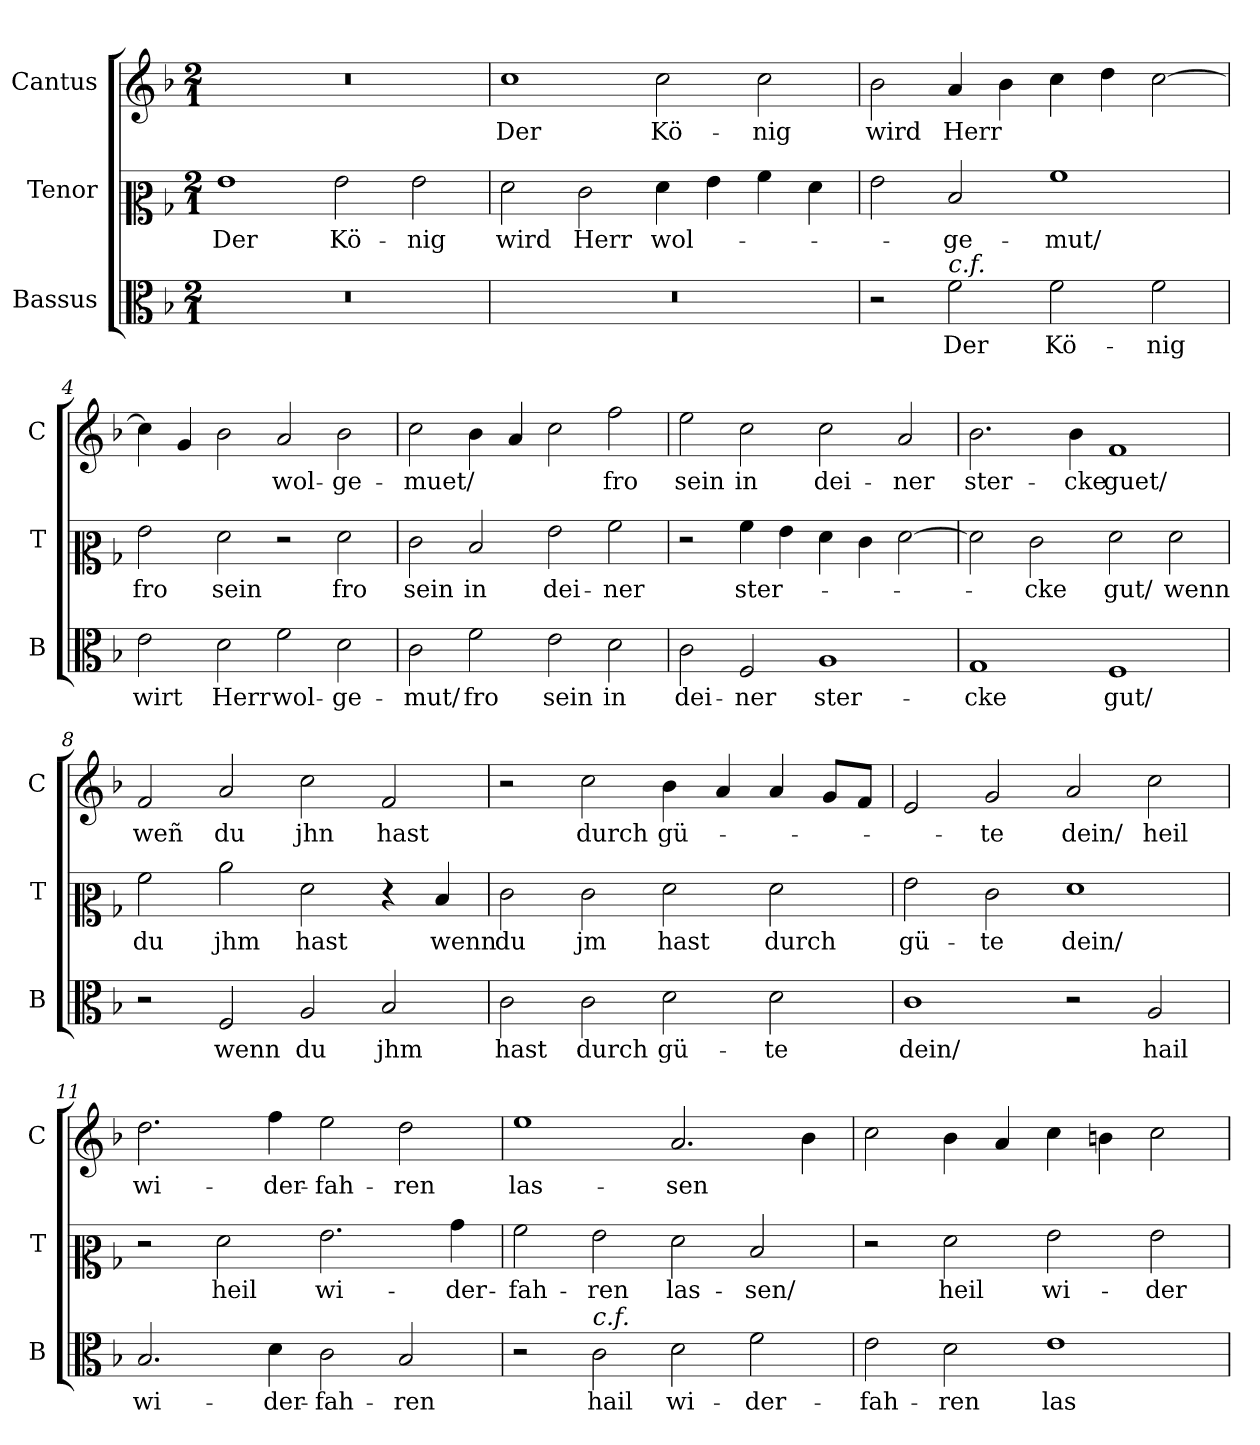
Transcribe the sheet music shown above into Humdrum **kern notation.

**kern	**text	**kern	**text	**kern	**text
*part3	*part3	*part2	*part2	*part1	*part1
*staff3	*staff3	*staff2	*staff2	*staff1	*staff1
*I"Bassus	*	*I"Tenor	*	*I"Cantus	*
*I'B	*	*I'T	*	*I'C	*
*clefC3	*	*clefC2	*	*clefG2	*
*k[b-]	*	*k[b-]	*	*k[b-]	*
*F:ion	*	*F:ion	*	*F:ion	*
*M2/1	*	*M2/1	*	*M2/1	*
*MM180	*	*MM180	*	*MM180	*
=1	=1	=1	=1	=1	=1
0r	.	1g	Der	0r	.
.	.	2g	Kö-	.	.
.	.	2g	-nig	.	.
=2	=2	=2	=2	=2	=2
0r	.	2f	wird	1cc	Der
.	.	2e	Herr	.	.
.	.	4f	wol-	2cc	Kö-
.	.	4g	.	.	.
.	.	4a	.	2cc	-nig
.	.	4f	.	.	.
=3	=3	=3	=3	=3	=3
2r	.	2g	.	2b-	wird
!LO:TX:a:i:t=c.f.	!	!	!	!	!
2f	Der	2d	-ge-	4a	Herr
.	.	.	.	4b-	.
2f	Kö-	1a	-mut/	4cc	.
.	.	.	.	4dd	.
2f	-nig	.	.	[2cc	.
=4	=4	=4	=4	=4	=4
2e	wirt	2g	fro	4cc]	.
.	.	.	.	4g	.
2d	Herr	2f	sein	2b-	.
2f	wol-	2r	.	2a	wol-
2d	-ge-	2f	fro	2b-	-ge-
=5	=5	=5	=5	=5	=5
2c	-mut/	2e	sein	2cc	-muet/
2f	fro	2d	in	4b-	.
.	.	.	.	4a	.
2e	sein	2g	dei-	2cc	.
2d	in	2a	-ner	2ff	fro
=6	=6	=6	=6	=6	=6
2c	dei-	2r	.	2ee	sein
2F	-ner	4a	ster-	2cc	in
.	.	4g	.	.	.
1A	ster-	4f	.	2cc	dei-
.	.	4e	.	.	.
.	.	[2f	.	2a	-ner
=7	=7	=7	=7	=7	=7
1G	-cke	2f]	.	2.b-	ster-
.	.	2e	-cke	.	.
.	.	.	.	4b-	-cke
1F	gut/	2f	gut/	1f	guet/
.	.	2f	wenn	.	.
=8	=8	=8	=8	=8	=8
2r	.	2a	du	2f	weñ
2F	wenn	2cc	jhm	2a	du
2A	du	2f	hast	2cc	jhn
2B-	jhm	4r	.	2f	hast
.	.	4d	wenn	.	.
=9	=9	=9	=9	=9	=9
2c	hast	2e	du	2r	.
2c	durch	2e	jm	2cc	durch
2d	gü-	2f	hast	4b-	gü-
.	.	.	.	4a	.
2d	-te	2f	durch	4a	.
.	.	.	.	8g/L	.
.	.	.	.	8f/J	.
=10	=10	=10	=10	=10	=10
1c	dein/	2g	gü-	2e	.
.	.	2e	-te	2g	-te
2r	.	1f	dein/	2a	dein/
2A	hail	.	.	2cc	heil
=11	=11	=11	=11	=11	=11
2.B-	wi-	2r	.	2.dd	wi-
.	.	2f	heil	.	.
4d	-der-	.	.	4ff	-der-
2c	-fah-	2.g	wi-	2ee	-fah-
2B-	-ren	.	.	2dd	-ren
.	.	4b-	-der-	.	.
=12	=12	=12	=12	=12	=12
2r	.	2a	-fah-	1ee	las-
!LO:TX:a:i:t=c.f.	!	!	!	!	!
!	!LO:LY:i	!	!	!	!
2c	hail	2g	-ren	.	.
!	!LO:LY:i	!	!	!	!
2d	wi-	2f	las-	2.a	-sen
!	!LO:LY:i	!	!	!	!
2f	-der-	2d	-sen/	.	.
.	.	.	.	4b-	.
=13	=13	=13	=13	=13	=13
!	!LO:LY:i	!	!	!	!
2e	-fah-	2r	.	2cc	.
!	!LO:LY:i	!	!LO:LY:i	!	!
2d	-ren	2f	heil	4b-	.
.	.	.	.	4a	.
!	!	!	!LO:LY:i	!	!
1e	las-	2g	wi-	4cc	.
.	.	.	.	4bn	.
!	!	!	!LO:LY:i	!	!
.	.	2g	-der-	2cc	.
=	=	=	=	=	=
*-	*-	*-	*-	*-	*-
